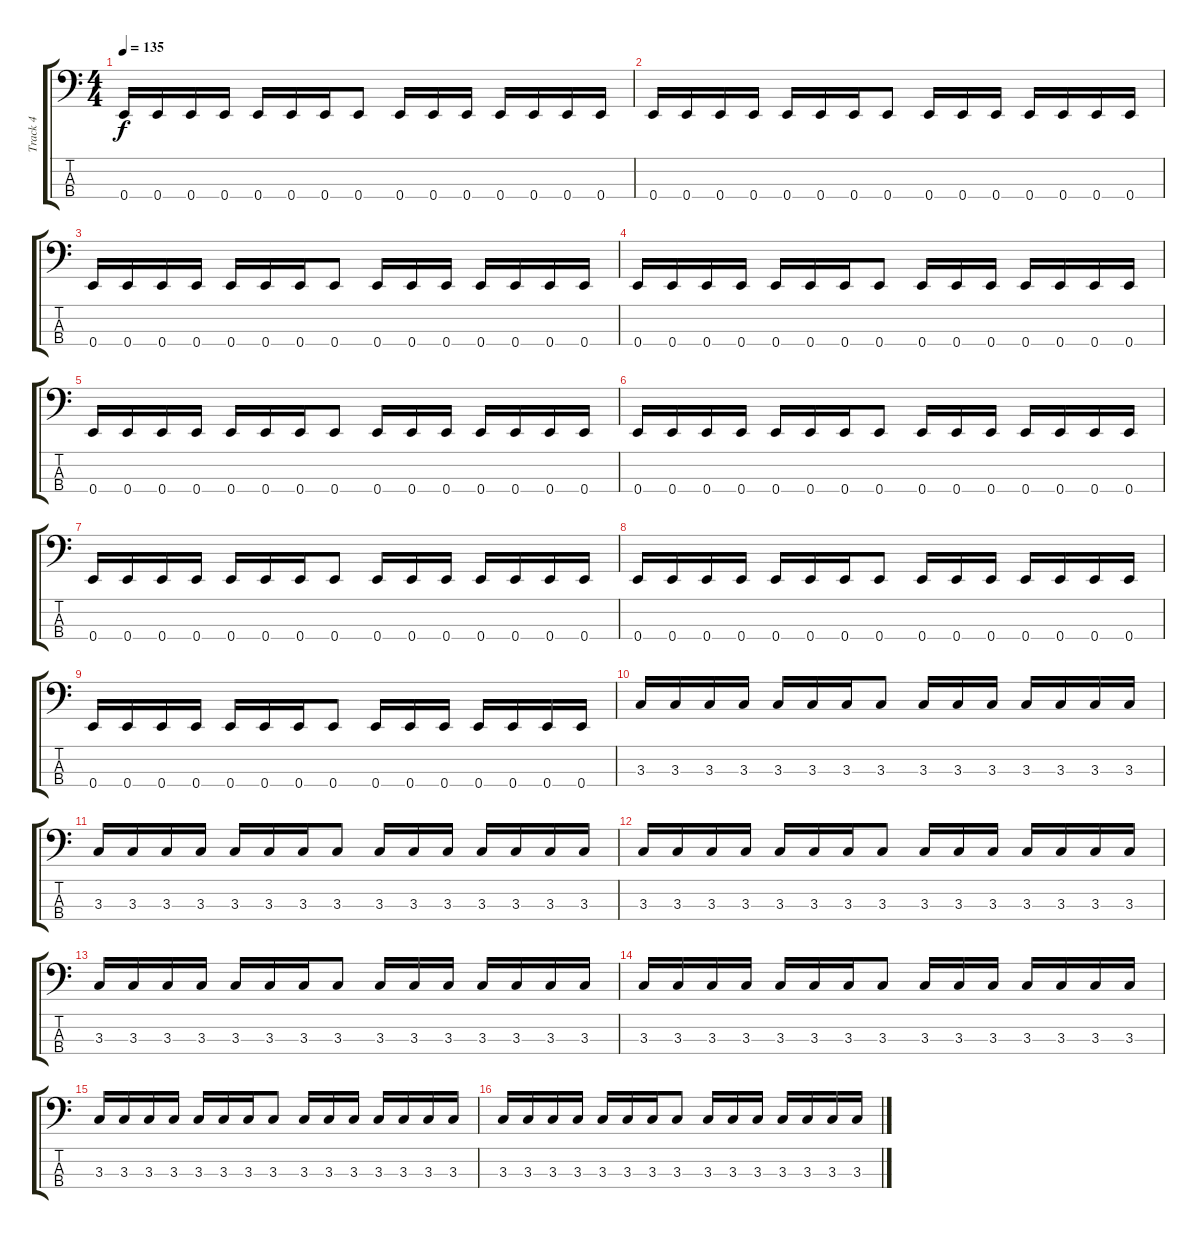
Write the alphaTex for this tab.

\track ("Track 4" "Track 4") {instrument electricbassfinger}
\staff {score tabs}
\tuning (G2 D2 A1 E1) {hide}
\ts (4 4)
\tempo 135
\clef f4
\ks c
0.4.16{dy f} 0.4.16 0.4.16 0.4.16 0.4.16 0.4.16 0.4.16 0.4.8 0.4.16 0.4.16 0.4.16 0.4.16 0.4.16 0.4.16 0.4.16 |
0.4.16 0.4.16 0.4.16 0.4.16 0.4.16 0.4.16 0.4.16 0.4.8 0.4.16 0.4.16 0.4.16 0.4.16 0.4.16 0.4.16 0.4.16 |
0.4.16 0.4.16 0.4.16 0.4.16 0.4.16 0.4.16 0.4.16 0.4.8 0.4.16 0.4.16 0.4.16 0.4.16 0.4.16 0.4.16 0.4.16 |
0.4.16 0.4.16 0.4.16 0.4.16 0.4.16 0.4.16 0.4.16 0.4.8 0.4.16 0.4.16 0.4.16 0.4.16 0.4.16 0.4.16 0.4.16 |
0.4.16 0.4.16 0.4.16 0.4.16 0.4.16 0.4.16 0.4.16 0.4.8 0.4.16 0.4.16 0.4.16 0.4.16 0.4.16 0.4.16 0.4.16 |
0.4.16 0.4.16 0.4.16 0.4.16 0.4.16 0.4.16 0.4.16 0.4.8 0.4.16 0.4.16 0.4.16 0.4.16 0.4.16 0.4.16 0.4.16 |
0.4.16 0.4.16 0.4.16 0.4.16 0.4.16 0.4.16 0.4.16 0.4.8 0.4.16 0.4.16 0.4.16 0.4.16 0.4.16 0.4.16 0.4.16 |
0.4.16 0.4.16 0.4.16 0.4.16 0.4.16 0.4.16 0.4.16 0.4.8 0.4.16 0.4.16 0.4.16 0.4.16 0.4.16 0.4.16 0.4.16 |
0.4.16 0.4.16 0.4.16 0.4.16 0.4.16 0.4.16 0.4.16 0.4.8 0.4.16 0.4.16 0.4.16 0.4.16 0.4.16 0.4.16 0.4.16 |
3.3.16 3.3.16 3.3.16 3.3.16 3.3.16 3.3.16 3.3.16 3.3.8 3.3.16 3.3.16 3.3.16 3.3.16 3.3.16 3.3.16 3.3.16 |
3.3.16 3.3.16 3.3.16 3.3.16 3.3.16 3.3.16 3.3.16 3.3.8 3.3.16 3.3.16 3.3.16 3.3.16 3.3.16 3.3.16 3.3.16 |
3.3.16 3.3.16 3.3.16 3.3.16 3.3.16 3.3.16 3.3.16 3.3.8 3.3.16 3.3.16 3.3.16 3.3.16 3.3.16 3.3.16 3.3.16 |
3.3.16 3.3.16 3.3.16 3.3.16 3.3.16 3.3.16 3.3.16 3.3.8 3.3.16 3.3.16 3.3.16 3.3.16 3.3.16 3.3.16 3.3.16 |
3.3.16 3.3.16 3.3.16 3.3.16 3.3.16 3.3.16 3.3.16 3.3.8 3.3.16 3.3.16 3.3.16 3.3.16 3.3.16 3.3.16 3.3.16 |
3.3.16 3.3.16 3.3.16 3.3.16 3.3.16 3.3.16 3.3.16 3.3.8 3.3.16 3.3.16 3.3.16 3.3.16 3.3.16 3.3.16 3.3.16 |
3.3.16 3.3.16 3.3.16 3.3.16 3.3.16 3.3.16 3.3.16 3.3.8 3.3.16 3.3.16 3.3.16 3.3.16 3.3.16 3.3.16 3.3.16
